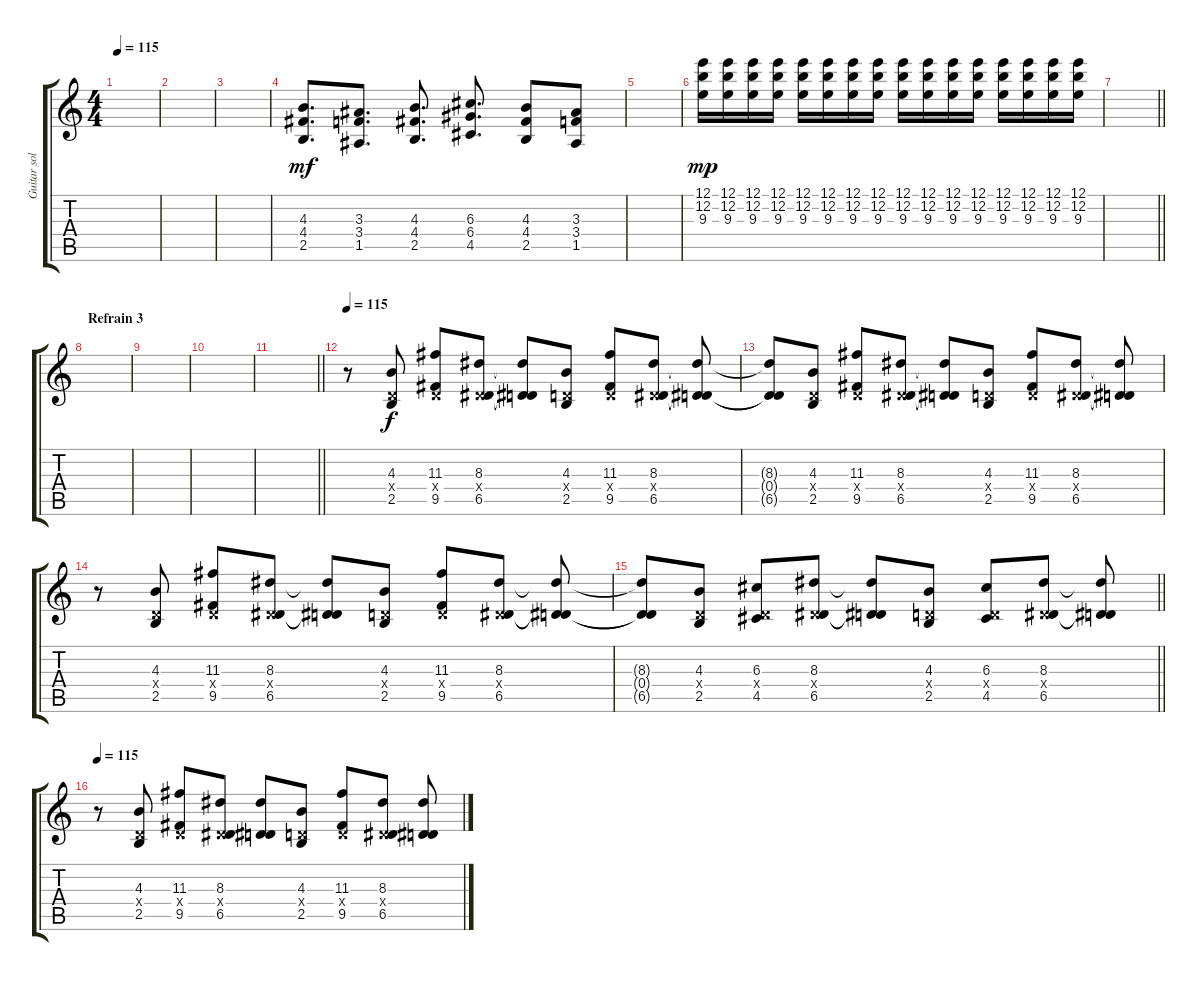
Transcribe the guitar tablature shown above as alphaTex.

\track ("Guitar solo (Deryck)" "Guitar sol") {instrument overdrivenguitar}
\staff {score tabs}
\tuning (E4 B3 G3 D3 A2 E2) {hide}
\ts (4 4)
\tempo 115
\clef g2
\ks c
|
|
|
(4.3 4.4 2.5).8{d dy mf} (3.3 3.4 1.5).8{d} (4.3 4.4 2.5).8{d} (6.3 6.4 4.5).8{d} (4.3 4.4 2.5).8 (3.3 3.4 1.5).8 |
|
(12.1 12.2 9.3).16{dy mp} (12.1 12.2 9.3).16 (12.1 12.2 9.3).16 (12.1 12.2 9.3).16 (12.1 12.2 9.3).16 (12.1 12.2 9.3).16 (12.1 12.2 9.3).16 (12.1 12.2 9.3).16 (12.1 12.2 9.3).16 (12.1 12.2 9.3).16 (12.1 12.2 9.3).16 (12.1 12.2 9.3).16 (12.1 12.2 9.3).16 (12.1 12.2 9.3).16 (12.1 12.2 9.3).16 (12.1 12.2 9.3).16 |
\barLineRight lightlight
|
\section ("" "Refrain 3")
|
|
|
\barLineRight lightlight
|
\tempo 115
r.8 (4.3 0.4{x} 2.5).8{dy f} (11.3 0.4{x} 9.5).8 (8.3 0.4{x} 6.5).8 (8.3{t} 0.4{t} 6.5{t}).8 (4.3 0.4{x} 2.5).8 (11.3 0.4{x} 9.5).8 (8.3 0.4{x} 6.5).8 (8.3{t} 0.4{t} 6.5{t}).8 |
(8.3{t} 0.4{t} 6.5{t}).8 (4.3 0.4{x} 2.5).8 (11.3 0.4{x} 9.5).8 (8.3 0.4{x} 6.5).8 (8.3{t} 0.4{t} 6.5{t}).8 (4.3 0.4{x} 2.5).8 (11.3 0.4{x} 9.5).8 (8.3 0.4{x} 6.5).8 (8.3{t} 0.4{t} 6.5{t}).8 |
r.8 (4.3 0.4{x} 2.5).8 (11.3 0.4{x} 9.5).8 (8.3 0.4{x} 6.5).8 (8.3{t} 0.4{t} 6.5{t}).8 (4.3 0.4{x} 2.5).8 (11.3 0.4{x} 9.5).8 (8.3 0.4{x} 6.5).8 (8.3{t} 0.4{t} 6.5{t}).8 |
\barLineRight lightlight
(8.3{t} 0.4{t} 6.5{t}).8 (4.3 0.4{x} 2.5).8 (6.3 0.4{x} 4.5).8 (8.3 0.4{x} 6.5).8 (8.3{t} 0.4{t} 6.5{t}).8 (4.3 0.4{x} 2.5).8 (6.3 0.4{x} 4.5).8 (8.3 0.4{x} 6.5).8 (8.3{t} 0.4{t} 6.5{t}).8 |
\tempo 115
r.8 (4.3 0.4{x} 2.5).8 (11.3 0.4{x} 9.5).8 (8.3 0.4{x} 6.5).8 (8.3{t} 0.4{t} 6.5{t}).8 (4.3 0.4{x} 2.5).8 (11.3 0.4{x} 9.5).8 (8.3 0.4{x} 6.5).8 (8.3{t} 0.4{t} 6.5{t}).8
